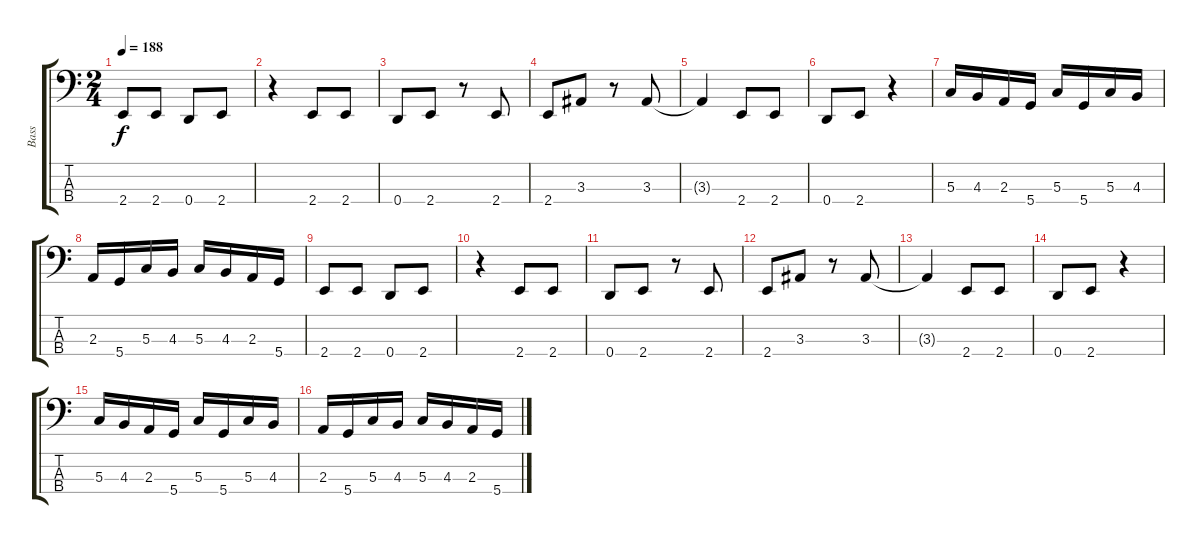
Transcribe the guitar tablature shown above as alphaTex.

\track ("Bass" "Bass") {instrument electricbassfinger}
\staff {score tabs}
\tuning (F2 C2 G1 D1) {hide}
\ts (2 4)
\tempo 188
\clef f4
\ks c
2.4.8{dy f} 2.4.8 0.4.8 2.4.8 |
r.4 2.4.8 2.4.8 |
0.4.8 2.4.8 r.8 2.4.8 |
2.4.8 3.3.8 r.8 3.3.8 |
3.3{t}.4 2.4.8 2.4.8 |
0.4.8 2.4.8 r.4 |
5.3.16 4.3.16 2.3.16 5.4.16 5.3.16 5.4.16 5.3.16 4.3.16 |
2.3.16 5.4.16 5.3.16 4.3.16 5.3.16 4.3.16 2.3.16 5.4.16 |
2.4.8 2.4.8 0.4.8 2.4.8 |
r.4 2.4.8 2.4.8 |
0.4.8 2.4.8 r.8 2.4.8 |
2.4.8 3.3.8 r.8 3.3.8 |
3.3{t}.4 2.4.8 2.4.8 |
0.4.8 2.4.8 r.4 |
5.3.16 4.3.16 2.3.16 5.4.16 5.3.16 5.4.16 5.3.16 4.3.16 |
2.3.16 5.4.16 5.3.16 4.3.16 5.3.16 4.3.16 2.3.16 5.4.16
